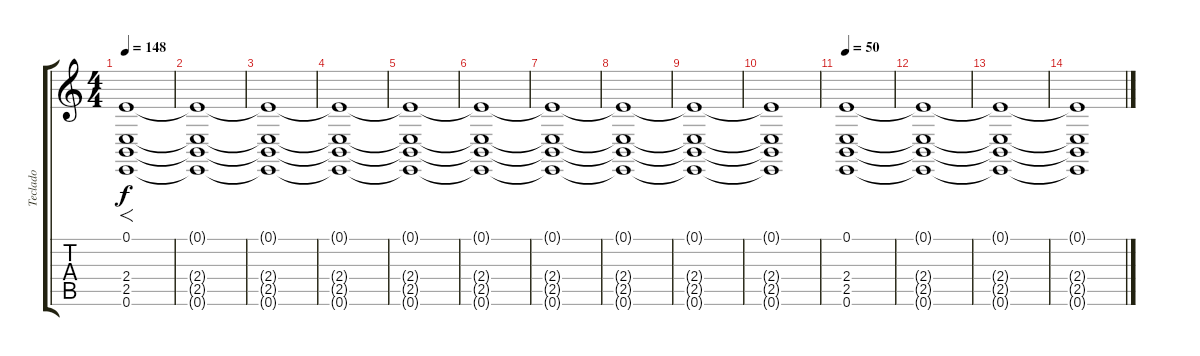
\track ("Teclado" "Teclado") {instrument stringensemble2}
\staff {score tabs}
\tuning (E4 B3 G3 D3 A2 E2) {hide}
\ts (4 4)
\tempo 148
\clef g2
\ks c
(0.1 2.4 2.5 0.6).1{f dy f} |
(0.1{t} 2.4{t} 2.5{t} 0.6{t}).1 |
(0.1{t} 2.4{t} 2.5{t} 0.6{t}).1 |
(0.1{t} 2.4{t} 2.5{t} 0.6{t}).1 |
(0.1{t} 2.4{t} 2.5{t} 0.6{t}).1 |
(0.1{t} 2.4{t} 2.5{t} 0.6{t}).1 |
(0.1{t} 2.4{t} 2.5{t} 0.6{t}).1 |
(0.1{t} 2.4{t} 2.5{t} 0.6{t}).1 |
(0.1{t} 2.4{t} 2.5{t} 0.6{t}).1 |
(0.1{t} 2.4{t} 2.5{t} 0.6{t}).1 |
\tempo 50
(0.1 2.4 2.5 0.6).1{volume 0} |
(0.1{t} 2.4{t} 2.5{t} 0.6{t}).1 |
(0.1{t} 2.4{t} 2.5{t} 0.6{t}).1 |
(0.1{t} 2.4{t} 2.5{t} 0.6{t}).1
